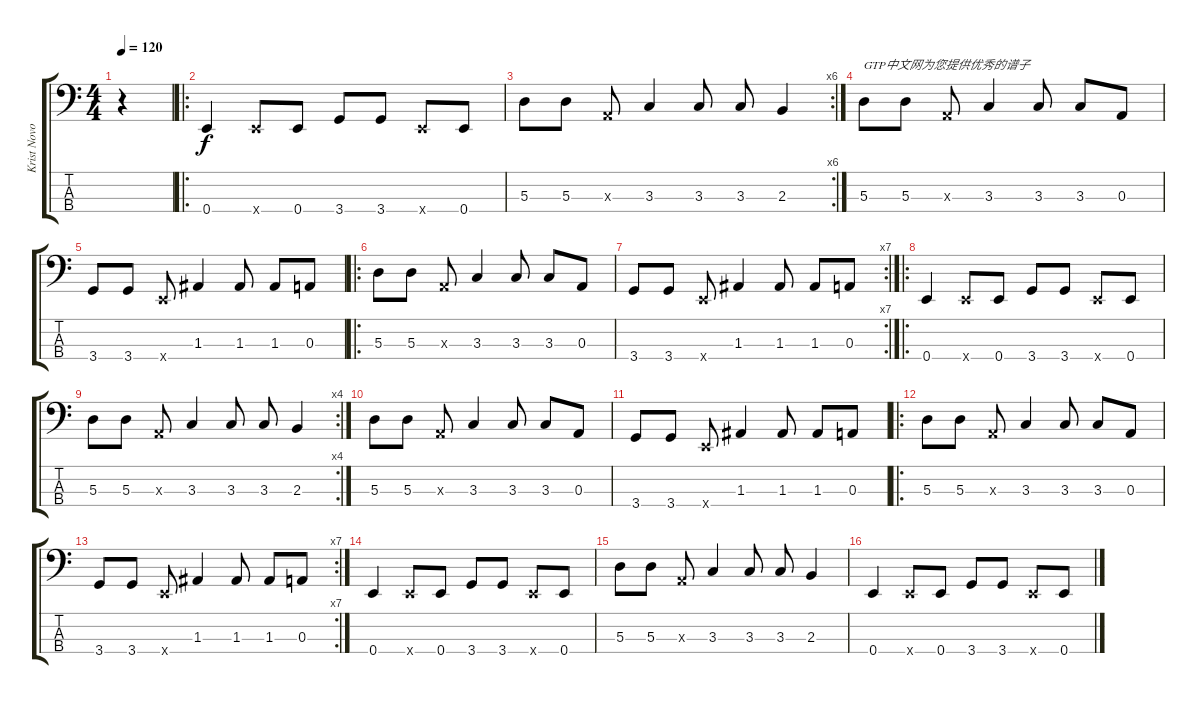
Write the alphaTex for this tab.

\track ("Krist Novoselic" "Krist Novo") {instrument electricbasspick}
\staff {score tabs}
\tuning (G2 D2 A1 E1) {hide}
\ts (4 4)
\tempo 120
\clef f4
\ks c
r.4{dy f instrument electricbasspick} |
\ro
0.4.4 0.4{x}.8 0.4.8 3.4.8 3.4.8 0.4{x}.8 0.4.8 |
\rc 6
5.3.8 5.3.8 0.3{x}.8 3.3.4 3.3.8 3.3.8 2.3.4 |
5.3.8{txt "GTP中文网为您提供优秀的谱子"} 5.3.8 0.3{x}.8 3.3.4 3.3.8 3.3.8 0.3.8 |
3.4.8 3.4.8 0.4{x}.8 1.3.4 1.3.8 1.3.8 0.3.8 |
\ro
5.3.8 5.3.8 0.3{x}.8 3.3.4 3.3.8 3.3.8 0.3.8 |
\rc 7
3.4.8 3.4.8 0.4{x}.8 1.3.4 1.3.8 1.3.8 0.3.8 |
\ro
0.4.4 0.4{x}.8 0.4.8 3.4.8 3.4.8 0.4{x}.8 0.4.8 |
\rc 4
5.3.8 5.3.8 0.3{x}.8 3.3.4 3.3.8 3.3.8 2.3.4 |
5.3.8 5.3.8 0.3{x}.8 3.3.4 3.3.8 3.3.8 0.3.8 |
3.4.8 3.4.8 0.4{x}.8 1.3.4 1.3.8 1.3.8 0.3.8 |
\ro
5.3.8 5.3.8 0.3{x}.8 3.3.4 3.3.8 3.3.8 0.3.8 |
\rc 7
3.4.8 3.4.8 0.4{x}.8 1.3.4 1.3.8 1.3.8 0.3.8 |
0.4.4 0.4{x}.8 0.4.8 3.4.8 3.4.8 0.4{x}.8 0.4.8 |
5.3.8 5.3.8 0.3{x}.8 3.3.4 3.3.8 3.3.8 2.3.4 |
0.4.4 0.4{x}.8 0.4.8 3.4.8 3.4.8 0.4{x}.8 0.4.8
